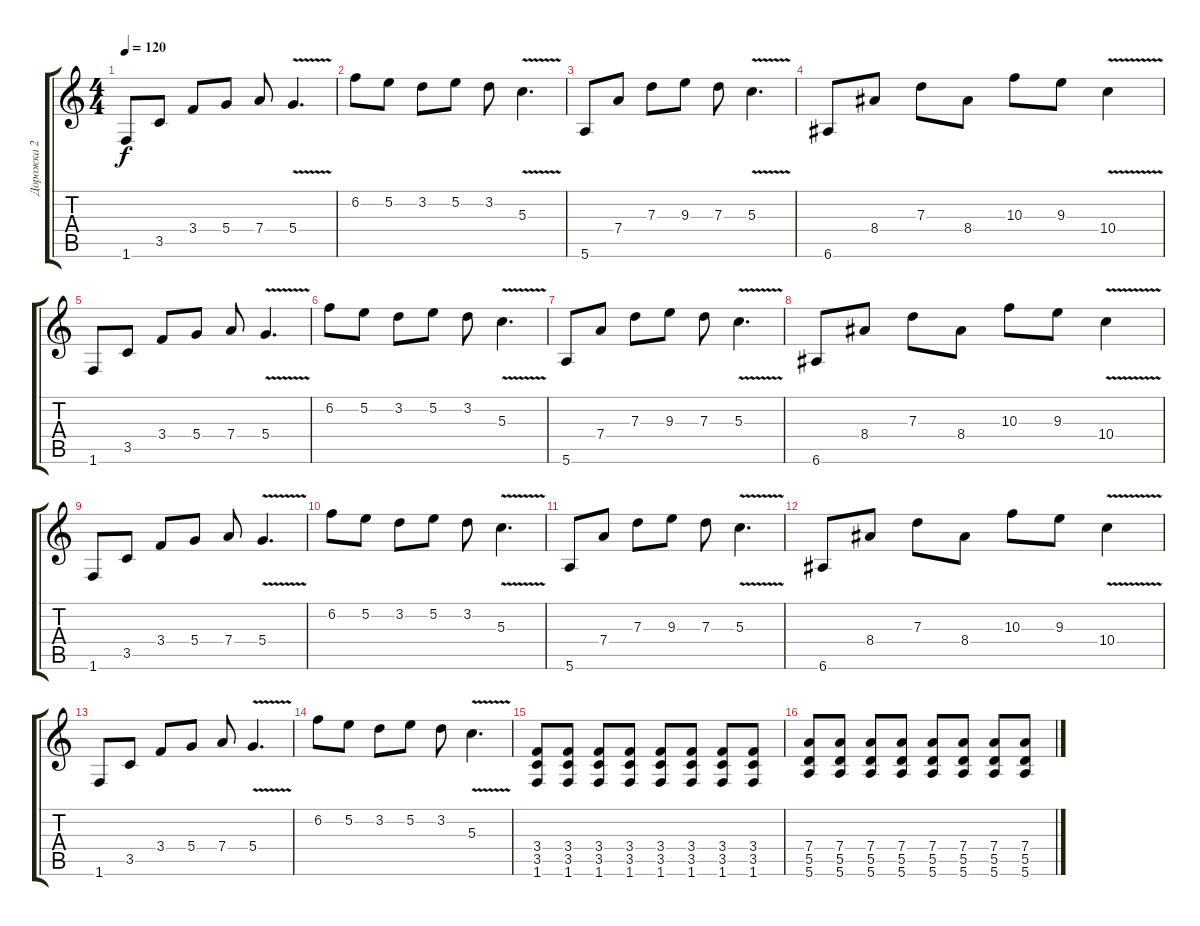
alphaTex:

\track ("Дорожка 2" "Дорожка 2") {instrument acousticguitarsteel}
\staff {score tabs}
\tuning (E4 B3 G3 D3 A2 E2) {hide}
\ts (4 4)
\tempo 120
\clef g2
\ks c
1.6.8{dy f} 3.5.8 3.4.8 5.4.8 7.4.8 5.4{v}.4{d} |
6.2.8 5.2.8 3.2.8 5.2.8 3.2.8 5.3{v}.4{d} |
5.6.8{instrument electricguitarjazz} 7.4.8 7.3.8 9.3.8 7.3.8 5.3{v}.4{d} |
6.6.8 8.4.8 7.3.8 8.4.8 10.3.8 9.3.8 10.4{v}.4 |
1.6.8 3.5.8 3.4.8 5.4.8 7.4.8 5.4{v}.4{d} |
6.2.8 5.2.8 3.2.8 5.2.8 3.2.8 5.3{v}.4{d} |
5.6.8{instrument electricguitarjazz} 7.4.8 7.3.8 9.3.8 7.3.8 5.3{v}.4{d} |
6.6.8 8.4.8 7.3.8 8.4.8 10.3.8 9.3.8 10.4{v}.4 |
1.6.8 3.5.8 3.4.8 5.4.8 7.4.8 5.4{v}.4{d} |
6.2.8 5.2.8 3.2.8 5.2.8 3.2.8 5.3{v}.4{d} |
5.6.8{instrument electricguitarjazz} 7.4.8 7.3.8 9.3.8 7.3.8 5.3{v}.4{d} |
6.6.8 8.4.8 7.3.8 8.4.8 10.3.8 9.3.8 10.4{v}.4 |
1.6.8 3.5.8 3.4.8 5.4.8 7.4.8 5.4{v}.4{d} |
6.2.8 5.2.8 3.2.8 5.2.8 3.2.8 5.3{v}.4{d} |
(3.4 3.5 1.6).8{instrument distortionguitar} (3.4 3.5 1.6).8 (3.4 3.5 1.6).8 (3.4 3.5 1.6).8 (3.4 3.5 1.6).8 (3.4 3.5 1.6).8 (3.4 3.5 1.6).8 (3.4 3.5 1.6).8 |
(7.4 5.5 5.6).8 (7.4 5.5 5.6).8 (7.4 5.5 5.6).8 (7.4 5.5 5.6).8 (7.4 5.5 5.6).8 (7.4 5.5 5.6).8 (7.4 5.5 5.6).8 (7.4 5.5 5.6).8
